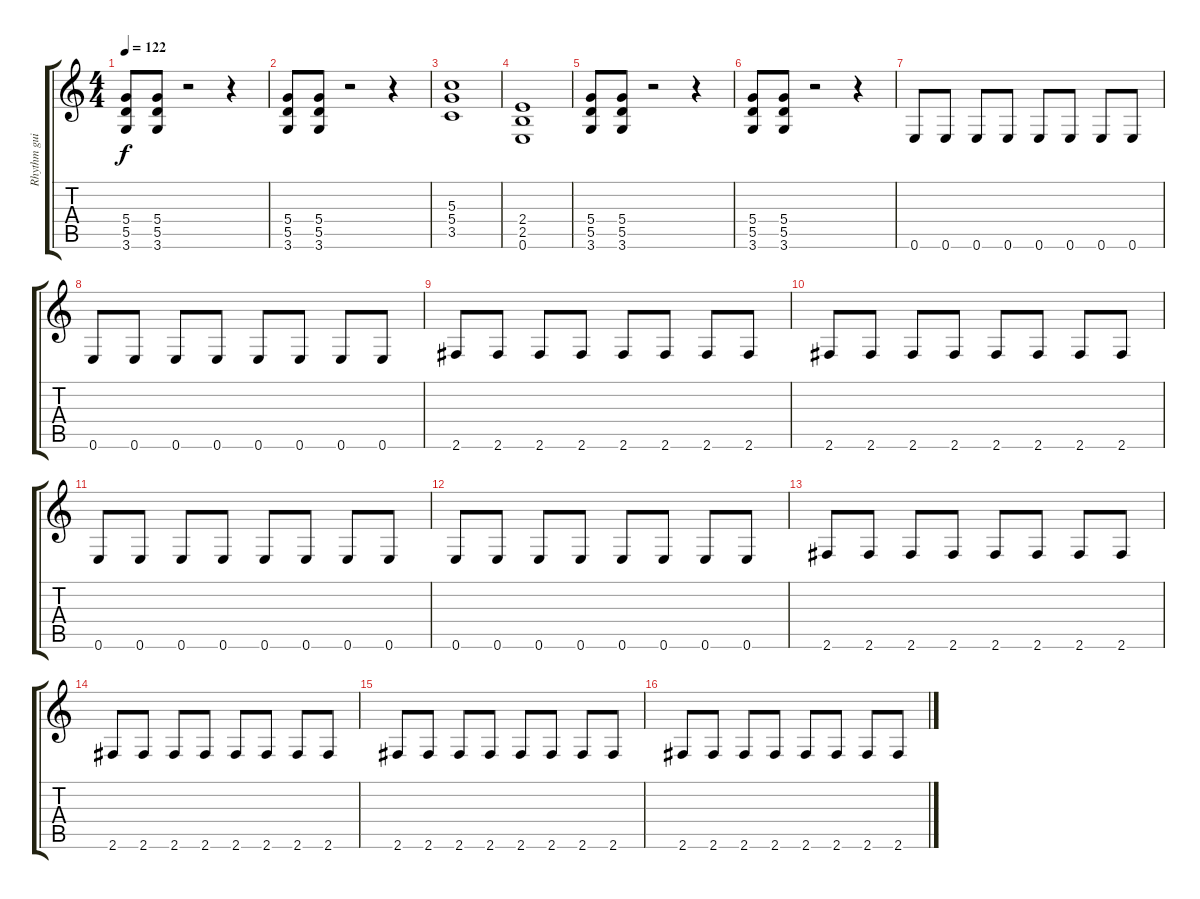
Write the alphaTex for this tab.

\track ("Rhythm guitar" "Rhythm gui") {instrument distortionguitar}
\staff {score tabs}
\tuning (E4 B3 G3 D3 A2 E2) {hide}
\ts (4 4)
\tempo 122
\clef g2
\ks c
(5.4 5.5 3.6).8{dy f} (5.4 5.5 3.6).8 r.2 r.4 |
(5.4 5.5 3.6).8 (5.4 5.5 3.6).8 r.2 r.4 |
(5.3 5.4 3.5).1 |
(2.4 2.5 0.6).1 |
(5.4 5.5 3.6).8 (5.4 5.5 3.6).8 r.2 r.4 |
(5.4 5.5 3.6).8 (5.4 5.5 3.6).8 r.2 r.4 |
0.6.8 0.6.8 0.6.8 0.6.8 0.6.8 0.6.8 0.6.8 0.6.8 |
0.6.8 0.6.8 0.6.8 0.6.8 0.6.8 0.6.8 0.6.8 0.6.8 |
2.6.8 2.6.8 2.6.8 2.6.8 2.6.8 2.6.8 2.6.8 2.6.8 |
2.6.8 2.6.8 2.6.8 2.6.8 2.6.8 2.6.8 2.6.8 2.6.8 |
0.6.8 0.6.8 0.6.8 0.6.8 0.6.8 0.6.8 0.6.8 0.6.8 |
0.6.8 0.6.8 0.6.8 0.6.8 0.6.8 0.6.8 0.6.8 0.6.8 |
2.6.8 2.6.8 2.6.8 2.6.8 2.6.8 2.6.8 2.6.8 2.6.8 |
2.6.8 2.6.8 2.6.8 2.6.8 2.6.8 2.6.8 2.6.8 2.6.8 |
2.6.8 2.6.8 2.6.8 2.6.8 2.6.8 2.6.8 2.6.8 2.6.8 |
2.6.8 2.6.8 2.6.8 2.6.8 2.6.8 2.6.8 2.6.8 2.6.8
